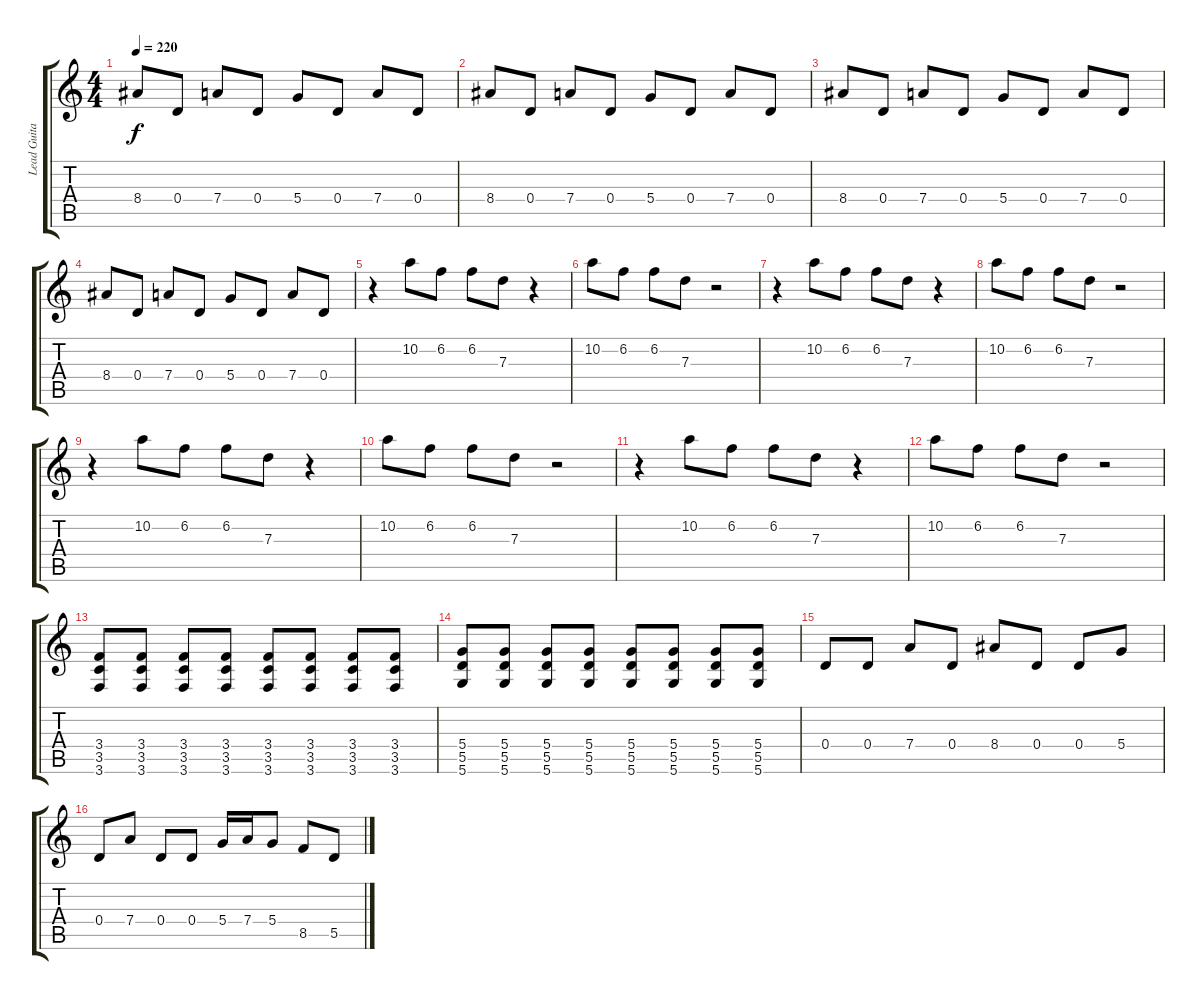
\track ("Lead Guitar - Eric Lambert" "Lead Guita") {instrument distortionguitar}
\staff {score tabs}
\tuning (E4 B3 G3 D3 A2 D2) {hide}
\ts (4 4)
\tempo 220
\clef g2
\ks c
8.4.8{dy f} 0.4.8 7.4.8 0.4.8 5.4.8 0.4.8 7.4.8 0.4.8 |
8.4.8 0.4.8 7.4.8 0.4.8 5.4.8 0.4.8 7.4.8 0.4.8 |
8.4.8 0.4.8 7.4.8 0.4.8 5.4.8 0.4.8 7.4.8 0.4.8 |
8.4.8 0.4.8 7.4.8 0.4.8 5.4.8 0.4.8 7.4.8 0.4.8 |
r.4 10.2.8 6.2.8 6.2.8 7.3.8 r.4 |
10.2.8 6.2.8 6.2.8 7.3.8 r.2 |
r.4 10.2.8 6.2.8 6.2.8 7.3.8 r.4 |
10.2.8 6.2.8 6.2.8 7.3.8 r.2 |
r.4 10.2.8 6.2.8 6.2.8 7.3.8 r.4 |
10.2.8 6.2.8 6.2.8 7.3.8 r.2 |
r.4 10.2.8 6.2.8 6.2.8 7.3.8 r.4 |
10.2.8 6.2.8 6.2.8 7.3.8 r.2 |
(3.4 3.5 3.6).8 (3.4 3.5 3.6).8 (3.4 3.5 3.6).8 (3.4 3.5 3.6).8 (3.4 3.5 3.6).8 (3.4 3.5 3.6).8 (3.4 3.5 3.6).8 (3.4 3.5 3.6).8 |
(5.4 5.5 5.6).8 (5.4 5.5 5.6).8 (5.4 5.5 5.6).8 (5.4 5.5 5.6).8 (5.4 5.5 5.6).8 (5.4 5.5 5.6).8 (5.4 5.5 5.6).8 (5.4 5.5 5.6).8 |
0.4.8 0.4.8 7.4.8 0.4.8 8.4.8 0.4.8 0.4.8 5.4.8 |
0.4.8 7.4.8 0.4.8 0.4.8 5.4.16 7.4.16 5.4.8 8.5.8 5.5.8
